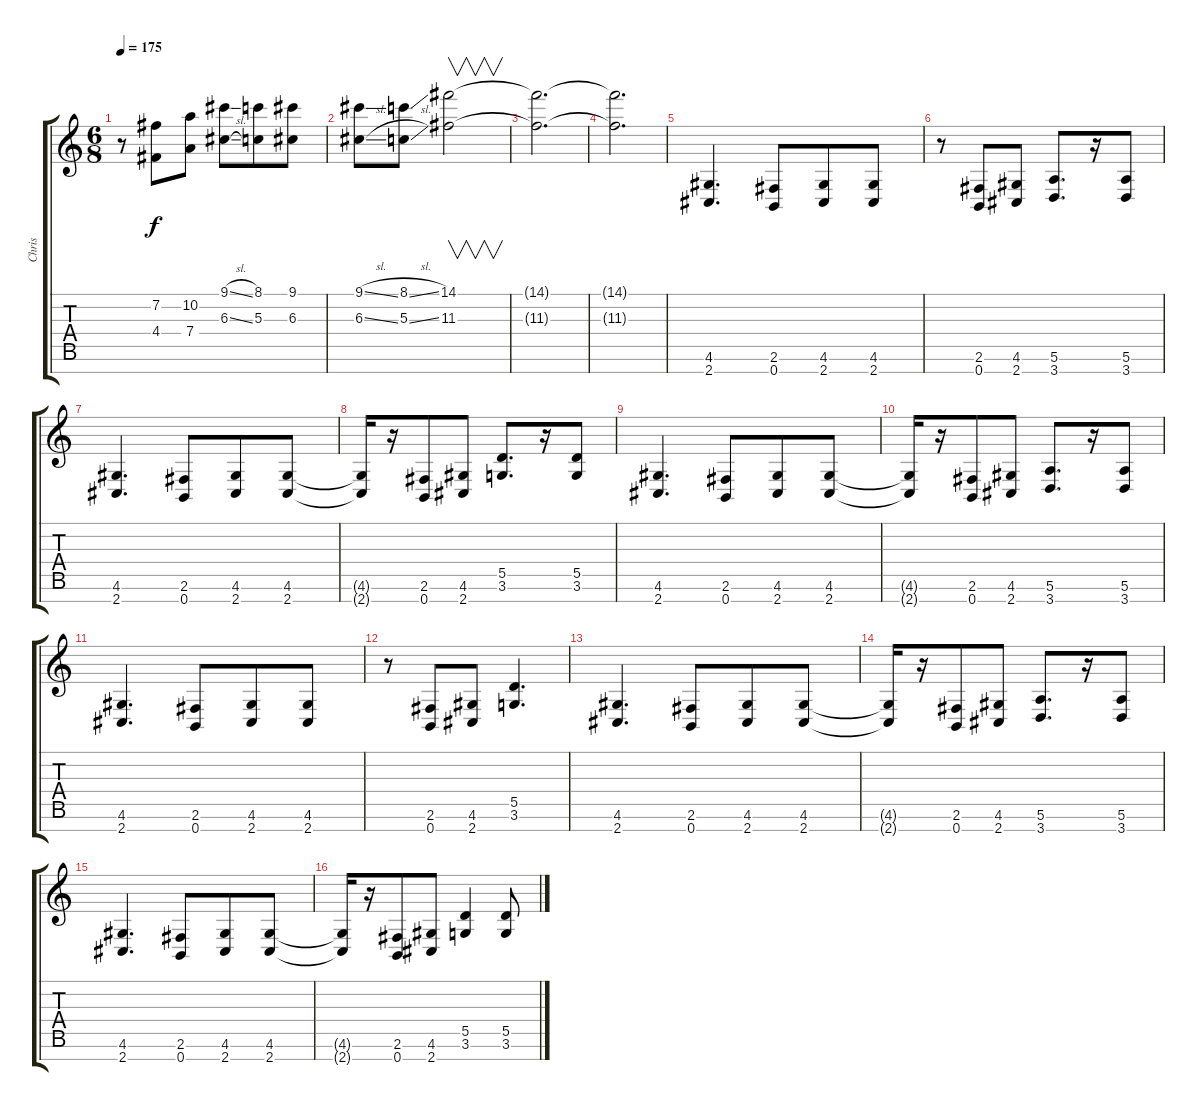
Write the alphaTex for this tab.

\track ("Chris" "Chris") {instrument overdrivenguitar}
\staff {score tabs}
\tuning (E4 B3 G3 D3 A2 E2 B1) {hide}
\ts (6 8)
\tempo 175
\clef g2
\ks c
r.8{dy f} (7.2 4.4).8 (10.2 7.4).8 (9.1{sl} 6.3{sl}).8 (8.1 5.3).8 (9.1 6.3).8 |
(9.1{sl} 6.3{sl}).8 (8.1{sl} 5.3{sl}).8 (14.1 11.3).2{v} |
(14.1{t} 11.3{t}).2{d} |
(14.1{t} 11.3{t}).2{d} |
(4.6 2.7).4{d} (2.6 0.7).8 (4.6 2.7).8 (4.6 2.7).8 |
r.8 (2.6 0.7).8 (4.6 2.7).8 (5.6 3.7).8{d} r.16 (5.6 3.7).8 |
(4.6 2.7).4{d} (2.6 0.7).8 (4.6 2.7).8 (4.6 2.7).8 |
(4.6{t} 2.7{t}).16 r.16 (2.6 0.7).8 (4.6 2.7).8 (5.5 3.6).8{d} r.16 (5.5 3.6).8 |
(4.6 2.7).4{d} (2.6 0.7).8 (4.6 2.7).8 (4.6 2.7).8 |
(4.6{t} 2.7{t}).16 r.16 (2.6 0.7).8 (4.6 2.7).8 (5.6 3.7).8{d} r.16 (5.6 3.7).8 |
(4.6 2.7).4{d} (2.6 0.7).8 (4.6 2.7).8 (4.6 2.7).8 |
r.8 (2.6 0.7).8 (4.6 2.7).8 (5.5 3.6).4{d} |
(4.6 2.7).4{d} (2.6 0.7).8 (4.6 2.7).8 (4.6 2.7).8 |
(4.6{t} 2.7{t}).16 r.16 (2.6 0.7).8 (4.6 2.7).8 (5.6 3.7).8{d} r.16 (5.6 3.7).8 |
(4.6 2.7).4{d} (2.6 0.7).8 (4.6 2.7).8 (4.6 2.7).8 |
(4.6{t} 2.7{t}).16 r.16 (2.6 0.7).8 (4.6 2.7).8 (5.5 3.6).4 (5.5 3.6).8
